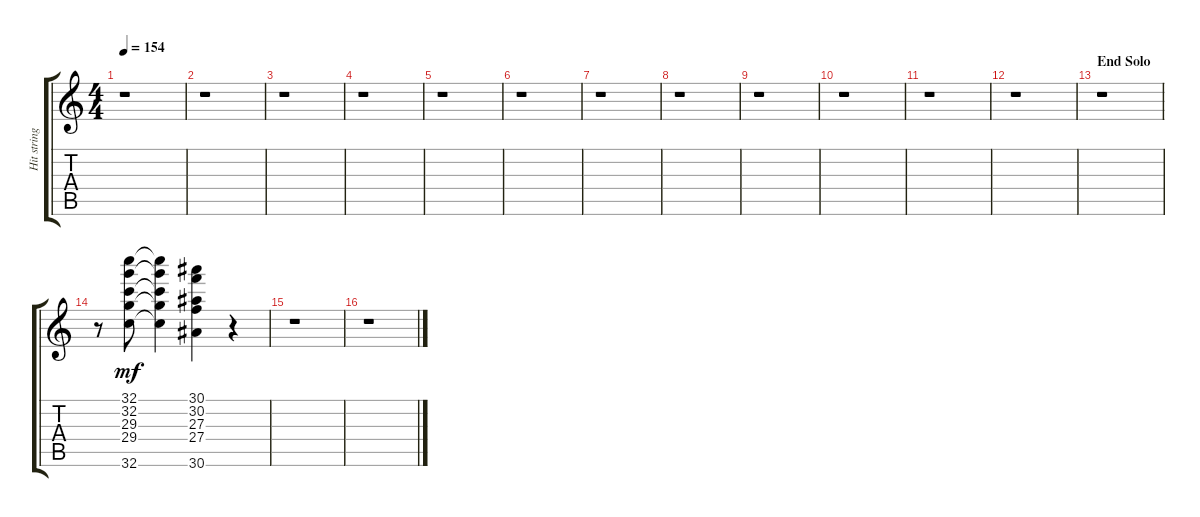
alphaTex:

\track ("Hit strings" "Hit string") {instrument orchestrahit}
\staff {score tabs}
\tuning (E4 B3 G3 D3 A2 E2) {hide}
\ts (4 4)
\tempo 154
\clef g2
\ks c
r.1{dy mf} |
r.1 |
r.1 |
r.1 |
r.1 |
r.1 |
r.1 |
r.1 |
r.1 |
r.1 |
r.1 |
r.1 |
\section ("" "End Solo")
r.1 |
r.8 (32.1 32.2 29.3 29.4 32.6).8 (32.1{t} 32.2{t} 29.3{t} 29.4{t} 32.6{t}).4 (30.1 30.2 27.3 27.4 30.6).4 r.4 |
r.1 |
r.1
